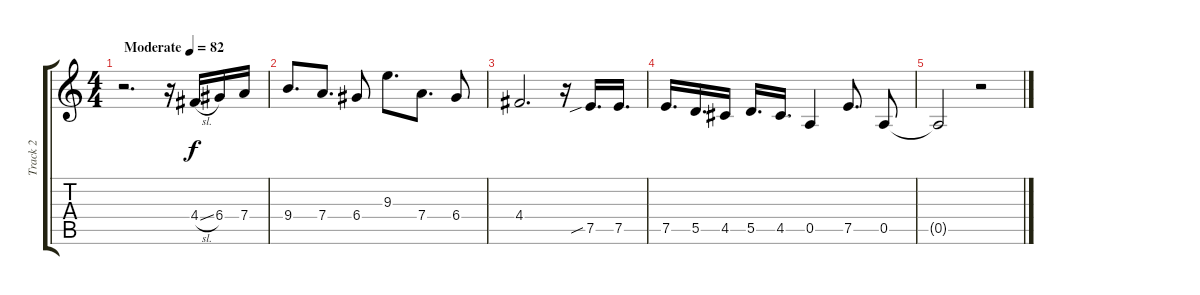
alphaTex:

\track ("Track 2" "Track 2") {instrument acousticguitarsteel}
\staff {score tabs}
\tuning (E4 B3 G3 D3 A2 E2) {hide}
\ts (4 4)
\tempo (82 "Moderate")
\clef g2
\ks c
r.2{d dy f instrument acousticguitarsteel} r.16 4.4{sl}.16 6.4.16 7.4.16 |
9.4.8{d} 7.4.8{d} 6.4.8 9.3.8{d} 7.4.8{d} 6.4.8 |
4.4.2{d} r.16 7.5{sib}.16{d} 7.5.16{d} |
7.5.16{d} 5.5.16{d} 4.5.16 5.5.16{d} 4.5.16{d} 0.5.4 7.5.8{d} 0.5.8 |
0.5{t}.2 r.2
